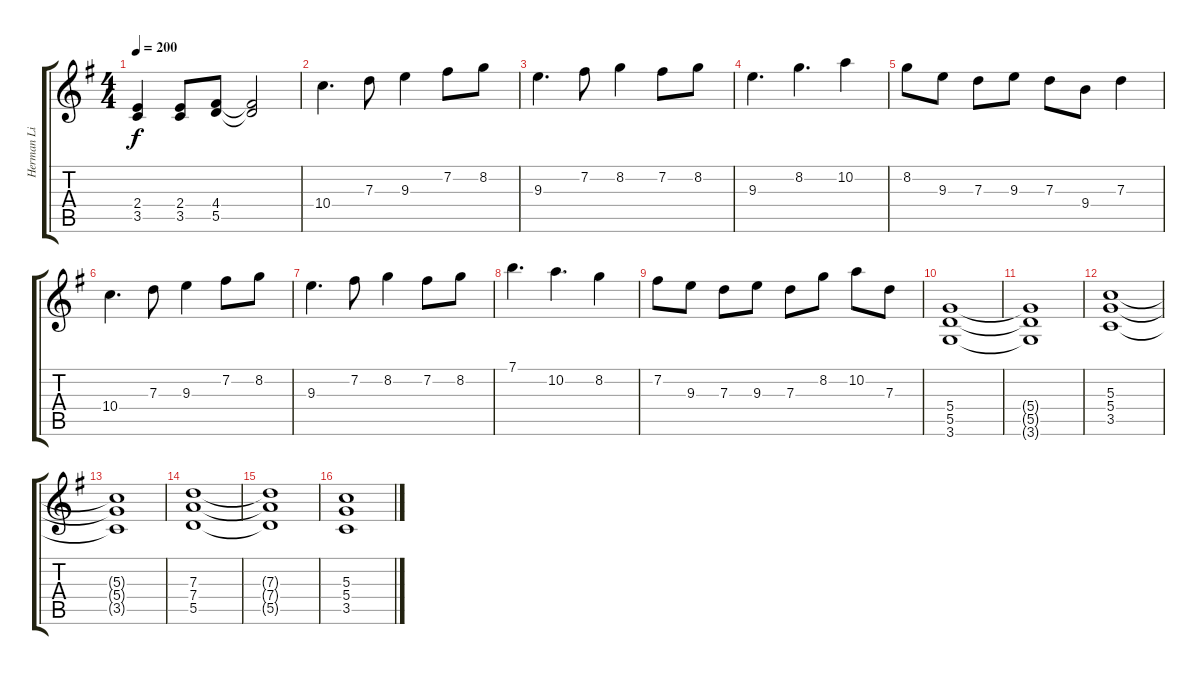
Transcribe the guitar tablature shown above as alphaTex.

\track ("Herman Li" "Herman Li") {instrument distortionguitar}
\staff {score tabs}
\tuning (E4 B3 G3 D3 A2 E2) {hide}
\ts (4 4)
\tempo 200
\clef g2
\ks g
(2.4 3.5).4{dy f} (2.4 3.5).8 (4.4 5.5).8 (4.4{t} 5.5{t}).2 |
10.4.4{d} 7.3.8 9.3.4 7.2.8 8.2.8 |
9.3.4{d} 7.2.8 8.2.4 7.2.8 8.2.8 |
9.3.4{d} 8.2.4{d} 10.2.4 |
8.2.8 9.3.8 7.3.8 9.3.8 7.3.8 9.4.8 7.3.4 |
10.4.4{d} 7.3.8 9.3.4 7.2.8 8.2.8 |
9.3.4{d} 7.2.8 8.2.4 7.2.8 8.2.8 |
7.1.4{d} 10.2.4{d} 8.2.4 |
7.2.8 9.3.8 7.3.8 9.3.8 7.3.8 8.2.8 10.2.8 7.3.8 |
(5.4 5.5 3.6).1 |
(5.4{t} 5.5{t} 3.6{t}).1 |
(5.3 5.4 3.5).1 |
(5.3{t} 5.4{t} 3.5{t}).1 |
(7.3 7.4 5.5).1 |
(7.3{t} 7.4{t} 5.5{t}).1 |
(5.3 5.4 3.5).1
